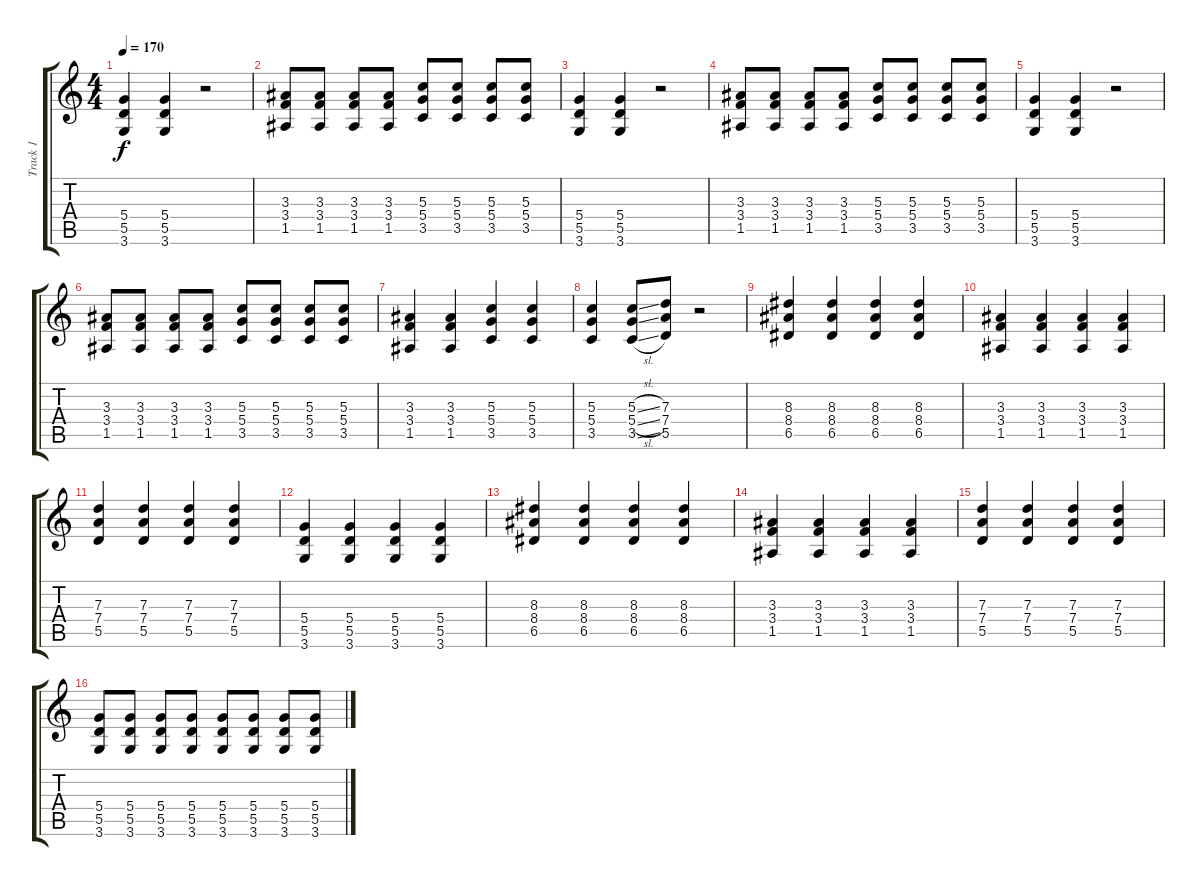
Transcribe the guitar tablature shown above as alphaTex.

\track ("Track 1" "Track 1") {instrument distortionguitar}
\staff {score tabs}
\tuning (E4 B3 G3 D3 A2 E2) {hide}
\ts (4 4)
\tempo 170
\clef g2
\ks c
(5.4 5.5 3.6).4{dy f} (5.4 5.5 3.6).4 r.2 |
(3.3 3.4 1.5).8 (3.3 3.4 1.5).8 (3.3 3.4 1.5).8 (3.3 3.4 1.5).8 (5.3 5.4 3.5).8 (5.3 5.4 3.5).8 (5.3 5.4 3.5).8 (5.3 5.4 3.5).8 |
(5.4 5.5 3.6).4 (5.4 5.5 3.6).4 r.2 |
(3.3 3.4 1.5).8 (3.3 3.4 1.5).8 (3.3 3.4 1.5).8 (3.3 3.4 1.5).8 (5.3 5.4 3.5).8 (5.3 5.4 3.5).8 (5.3 5.4 3.5).8 (5.3 5.4 3.5).8 |
(5.4 5.5 3.6).4 (5.4 5.5 3.6).4 r.2 |
(3.3 3.4 1.5).8 (3.3 3.4 1.5).8 (3.3 3.4 1.5).8 (3.3 3.4 1.5).8 (5.3 5.4 3.5).8 (5.3 5.4 3.5).8 (5.3 5.4 3.5).8 (5.3 5.4 3.5).8 |
(3.3 3.4 1.5).4 (3.3 3.4 1.5).4 (5.3 5.4 3.5).4 (5.3 5.4 3.5).4 |
(5.3 5.4 3.5).4 (5.3{sl} 5.4{sl} 3.5{sl}).8 (7.3 7.4 5.5).8 r.2 |
(8.3 8.4 6.5).4 (8.3 8.4 6.5).4 (8.3 8.4 6.5).4 (8.3 8.4 6.5).4 |
(3.3 3.4 1.5).4 (3.3 3.4 1.5).4 (3.3 3.4 1.5).4 (3.3 3.4 1.5).4 |
(7.3 7.4 5.5).4 (7.3 7.4 5.5).4 (7.3 7.4 5.5).4 (7.3 7.4 5.5).4 |
(5.4 5.5 3.6).4 (5.4 5.5 3.6).4 (5.4 5.5 3.6).4 (5.4 5.5 3.6).4 |
(8.3 8.4 6.5).4 (8.3 8.4 6.5).4 (8.3 8.4 6.5).4 (8.3 8.4 6.5).4 |
(3.3 3.4 1.5).4 (3.3 3.4 1.5).4 (3.3 3.4 1.5).4 (3.3 3.4 1.5).4 |
(7.3 7.4 5.5).4 (7.3 7.4 5.5).4 (7.3 7.4 5.5).4 (7.3 7.4 5.5).4 |
(5.4 5.5 3.6).8 (5.4 5.5 3.6).8 (5.4 5.5 3.6).8 (5.4 5.5 3.6).8 (5.4 5.5 3.6).8 (5.4 5.5 3.6).8 (5.4 5.5 3.6).8 (5.4 5.5 3.6).8
